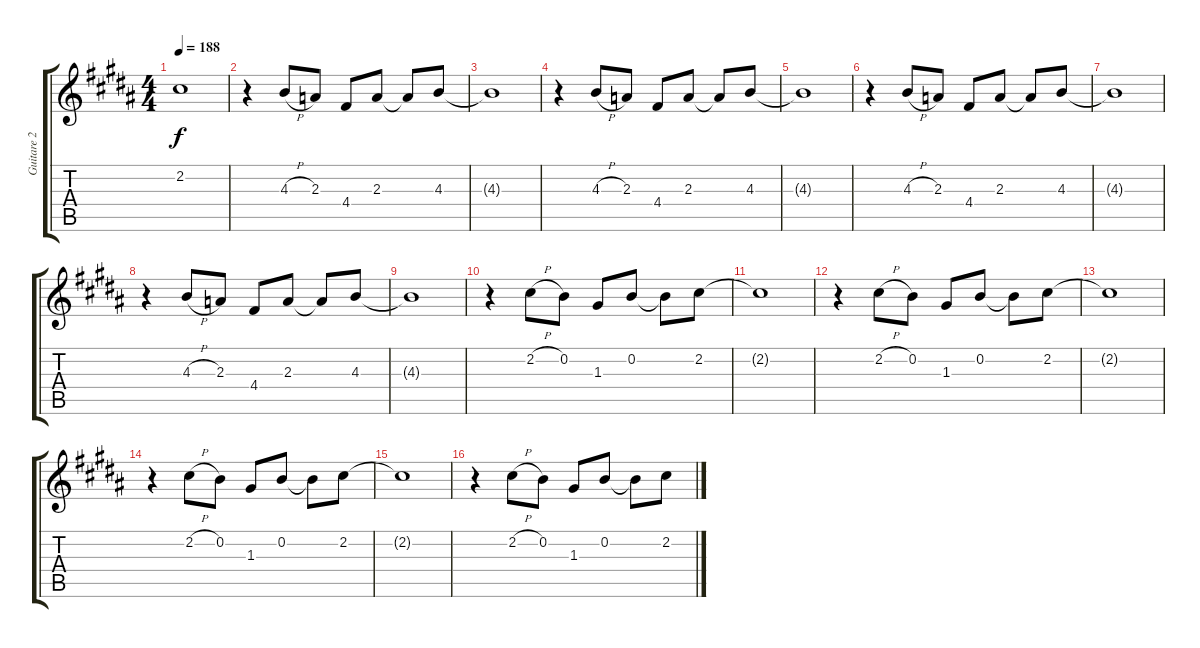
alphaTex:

\track ("Guitare 2" "Guitare 2") {instrument stringensemble1}
\staff {score tabs}
\tuning (E5 B4 G4 D4 A2 E2) {hide}
\ts (4 4)
\tempo 188
\clef g2
\ks b
2.2{t}.1{dy f} |
r.4{volume 12} 4.3{h}.8 2.3.8 4.4.8 2.3.8 2.3{t}.8 4.3.8 |
4.3{t}.1 |
r.4 4.3{h}.8 2.3.8 4.4.8 2.3.8 2.3{t}.8 4.3.8 |
4.3{t}.1 |
r.4 4.3{h}.8 2.3.8 4.4.8 2.3.8 2.3{t}.8 4.3.8 |
4.3{t}.1 |
r.4 4.3{h}.8 2.3.8 4.4.8 2.3.8 2.3{t}.8 4.3.8 |
4.3{t}.1 |
r.4 2.2{h}.8 0.2.8 1.3.8 0.2.8 0.2{t}.8 2.2.8 |
2.2{t}.1 |
r.4 2.2{h}.8 0.2.8 1.3.8 0.2.8 0.2{t}.8 2.2.8 |
2.2{t}.1 |
r.4 2.2{h}.8 0.2.8 1.3.8 0.2.8 0.2{t}.8 2.2.8 |
2.2{t}.1 |
r.4 2.2{h}.8 0.2.8 1.3.8 0.2.8 0.2{t}.8 2.2.8
